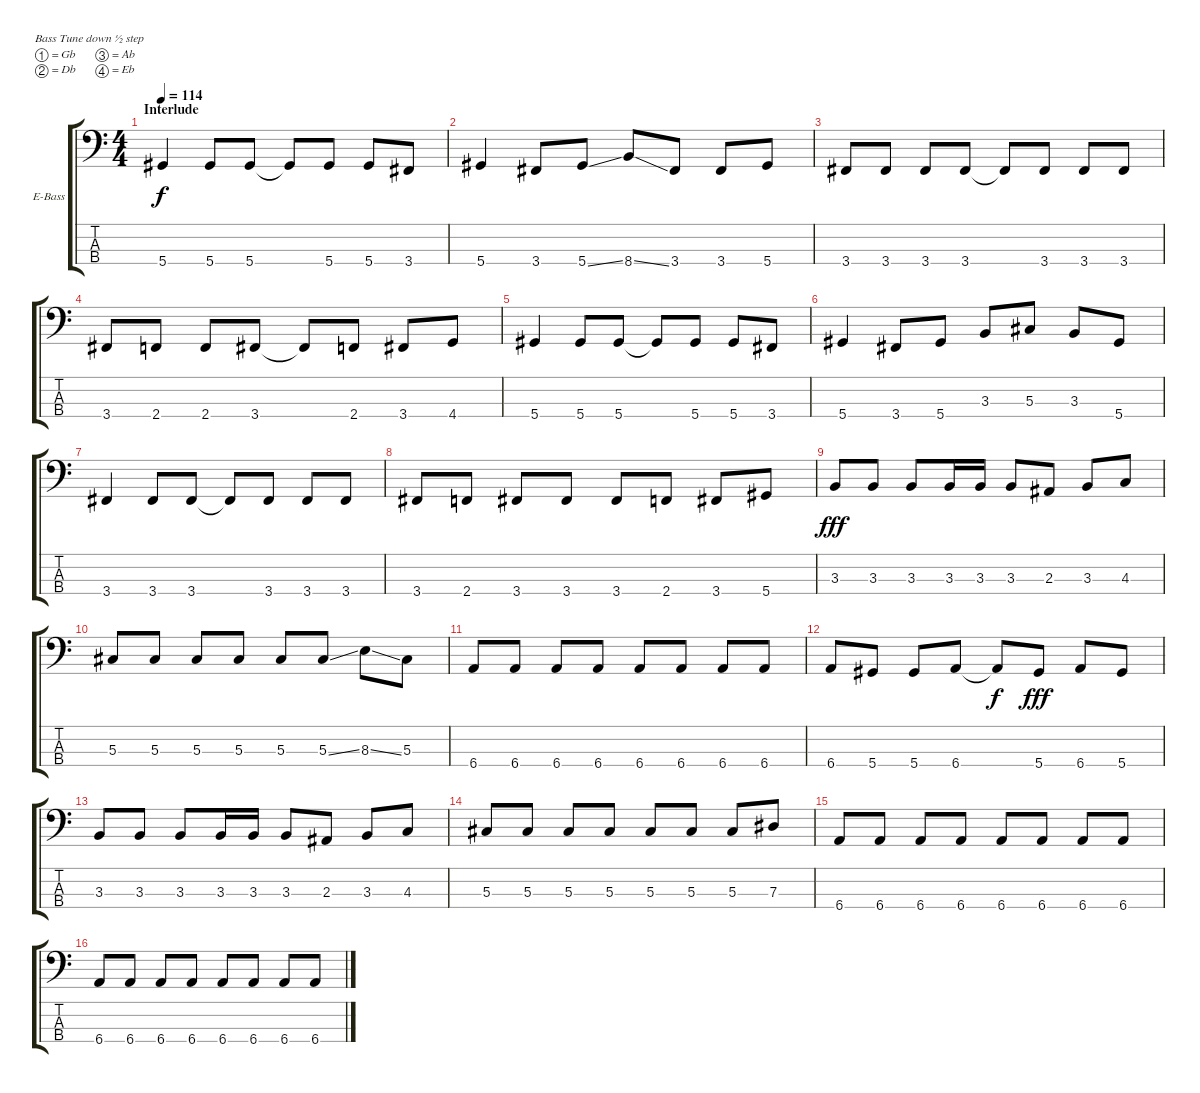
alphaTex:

\defaultSystemsLayout 4
\bracketExtendMode groupsimilarinstruments
\firstSystemTrackNameOrientation horizontal
\otherSystemsTrackNameOrientation horizontal
\track ("Electric Bass" "E-Bass") {instrument electricbassfinger}
\staff {score tabs}
\tuning (Gb2 Db2 Ab1 Eb1)
\ts (4 4)
\section ("" "Interlude")
\tempo 114
\clef f4
\scale
1.07818
\ks c
5.4.4{dy f} 5.4.8 5.4.8 5.4{t}.8 5.4.8 5.4.8 3.4.8 |
\scale
0.960908 5.4.4 3.4.8 5.4{ss}.8 8.4{ss}.8 3.4.8 3.4.8 5.4.8 |
\scale
0.960908 3.4.8 3.4.8 3.4.8 3.4.8 3.4{t}.8 3.4.8 3.4.8 3.4.8 |
\scale
1.07818 3.4.8 2.4.8 2.4.8 3.4.8 3.4{t}.8 2.4.8 3.4.8 4.4.8 |
\scale
0.960908 5.4.4 5.4.8 5.4.8 5.4{t}.8 5.4.8 5.4.8 3.4.8 |
\scale
0.960908 5.4.4 3.4.8 5.4.8 3.3.8 5.3.8 3.3.8 5.4.8 |
\scale
1.07818 3.4.4 3.4.8 3.4.8 3.4{t}.8 3.4.8 3.4.8 3.4.8 |
\scale
0.960908 3.4.8 2.4.8 3.4.8 3.4.8 3.4.8 2.4.8 3.4.8 5.4.8 |
\scale
0.960908 3.3.8{dy fff} 3.3.8 3.3.8 3.3.16 3.3.16 3.3.8 2.3.8 3.3.8 4.3.8 |
\scale
1.07818 5.3.8 5.3.8 5.3.8 5.3.8 5.3.8 5.3{ss}.8 8.3{ss}.8 5.3.8 |
\scale
0.960908 6.4.8 6.4.8 6.4.8 6.4.8 6.4.8 6.4.8 6.4.8 6.4.8 |
\scale
0.960908 6.4.8 5.4.8 5.4.8 6.4.8 6.4{t}.8{dy f} 5.4.8{dy fff} 6.4.8 5.4.8 |
\scale
1.07818 3.3.8 3.3.8 3.3.8 3.3.16 3.3.16 3.3.8 2.3.8 3.3.8 4.3.8 |
\scale
0.960908 5.3.8 5.3.8 5.3.8 5.3.8 5.3.8 5.3.8 5.3.8 7.3.8 |
\scale
0.960908 6.4.8 6.4.8 6.4.8 6.4.8 6.4.8 6.4.8 6.4.8 6.4.8 |
\scale
1.07818 6.4.8 6.4.8 6.4.8 6.4.8 6.4.8 6.4.8 6.4.8 6.4.8
